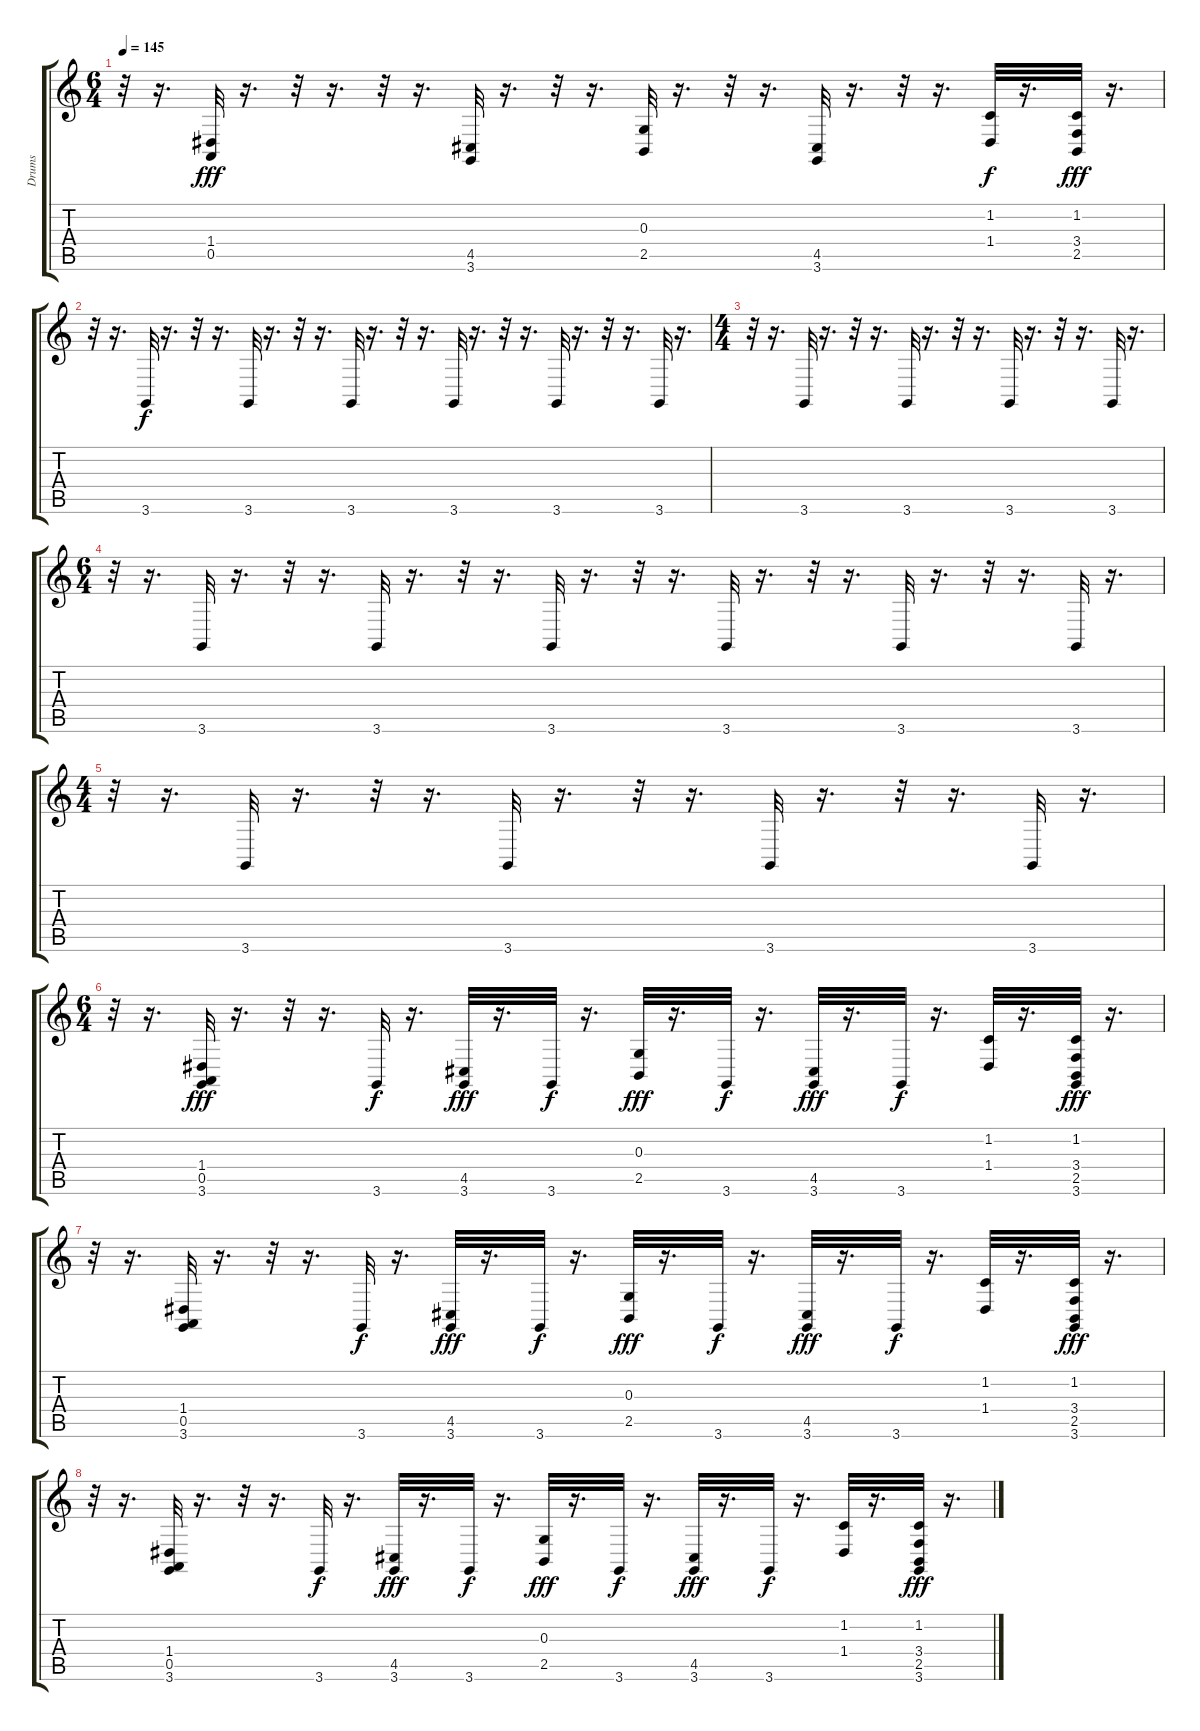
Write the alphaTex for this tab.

\track ("Drums" "Drums") {instrument melodictom}
\staff {score tabs}
\tuning (E4 B3 G3 D3 A2 E2) {hide}
\ts (6 4)
\tempo 145
\clef g2
\ks c
r.32{dy fff balance 8} r.16{d} (1.4 0.5).32{balance 12} r.16{d} r.32{balance 8} r.16{d} r.32{balance 4} r.16{d} (4.5 3.6).32{balance 8} r.16{d} r.32{balance 12} r.16{d} (0.3 2.5).32{balance 8} r.16{d} r.32{balance 4} r.16{d} (4.5 3.6).32{balance 8} r.16{d} r.32{balance 12} r.16{d} (1.2 1.4).32{dy f balance 8} r.16{d} (1.2 3.4 2.5).32{dy fff balance 4} r.16{d} |
r.32{balance 12} r.16{d} 3.6.32{dy f balance 4} r.16{d} r.32{balance 12} r.16{d} 3.6.32{balance 4} r.16{d} r.32{balance 12} r.16{d} 3.6.32{balance 4} r.16{d} r.32{balance 12} r.16{d} 3.6.32{balance 4} r.16{d} r.32{balance 12} r.16{d} 3.6.32{balance 4} r.16{d} r.32{balance 12} r.16{d} 3.6.32{balance 4} r.16{d} |
\ts (4 4)
r.32{balance 12} r.16{d} 3.6.32{balance 4} r.16{d} r.32{balance 12} r.16{d} 3.6.32{balance 4} r.16{d} r.32{balance 12} r.16{d} 3.6.32{balance 4} r.16{d} r.32{balance 12} r.16{d} 3.6.32{balance 4} r.16{d} |
\ts (6 4)
r.32{balance 12} r.16{d} 3.6.32{balance 4} r.16{d} r.32{balance 12} r.16{d} 3.6.32{balance 4} r.16{d} r.32{balance 12} r.16{d} 3.6.32{balance 4} r.16{d} r.32{balance 12} r.16{d} 3.6.32{balance 4} r.16{d} r.32{balance 12} r.16{d} 3.6.32{balance 4} r.16{d} r.32{balance 12} r.16{d} 3.6.32{balance 4} r.16{d} |
\ts (4 4)
r.32{balance 12} r.16{d} 3.6.32{balance 4} r.16{d} r.32{balance 12} r.16{d} 3.6.32{balance 4} r.16{d} r.32{balance 12} r.16{d} 3.6.32{balance 4} r.16{d} r.32{balance 12} r.16{d} 3.6.32{balance 4} r.16{d} |
\ts (6 4)
r.32{balance 8} r.16{d} (1.4 0.5 3.6).32{dy fff balance 12} r.16{d} r.32{balance 8} r.16{d} 3.6.32{dy f balance 4} r.16{d} (4.5 3.6).32{dy fff balance 8} r.16{d} 3.6.32{dy f balance 12} r.16{d} (0.3 2.5).32{dy fff balance 8} r.16{d} 3.6.32{dy f balance 4} r.16{d} (4.5 3.6).32{dy fff balance 8} r.16{d} 3.6.32{dy f balance 12} r.16{d} (1.2 1.4).32{balance 8} r.16{d} (1.2 3.4 2.5 3.6).32{dy fff balance 4} r.16{d} |
r.32{balance 12} r.16{d} (1.4 0.5 3.6).32{balance 4} r.16{d} r.32{balance 12} r.16{d} 3.6.32{dy f balance 4} r.16{d} (4.5 3.6).32{dy fff balance 12} r.16{d} 3.6.32{dy f balance 4} r.16{d} (0.3 2.5).32{dy fff balance 12} r.16{d} 3.6.32{dy f balance 4} r.16{d} (4.5 3.6).32{dy fff balance 12} r.16{d} 3.6.32{dy f balance 4} r.16{d} (1.2 1.4).32{balance 12} r.16{d} (1.2 3.4 2.5 3.6).32{dy fff balance 4} r.16{d} |
r.32{balance 12} r.16{d} (1.4 0.5 3.6).32{balance 4} r.16{d} r.32{balance 12} r.16{d} 3.6.32{dy f balance 4} r.16{d} (4.5 3.6).32{dy fff balance 12} r.16{d} 3.6.32{dy f balance 4} r.16{d} (0.3 2.5).32{dy fff balance 12} r.16{d} 3.6.32{dy f balance 4} r.16{d} (4.5 3.6).32{dy fff balance 12} r.16{d} 3.6.32{dy f balance 4} r.16{d} (1.2 1.4).32{balance 12} r.16{d} (1.2 3.4 2.5 3.6).32{dy fff balance 4} r.16{d}
